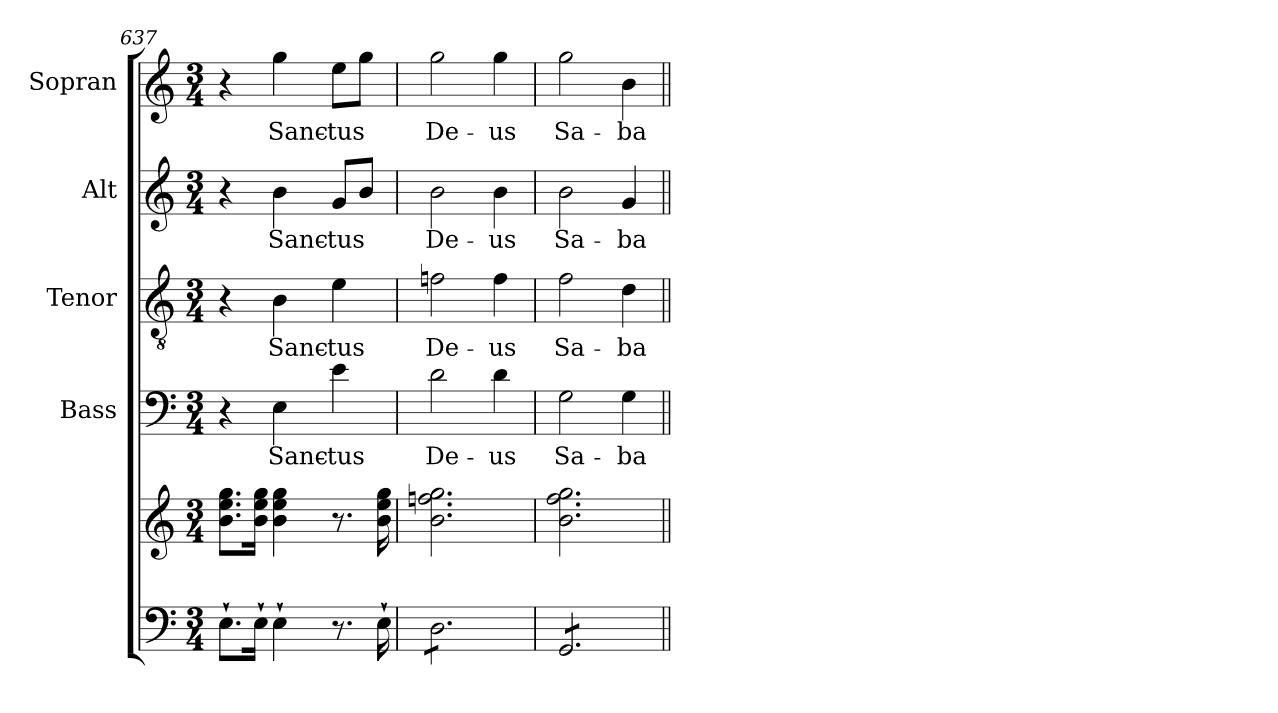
**kern	**kern	**kern	**text	**kern	**text	**kern	**text	**kern	**text
*part5	*part5	*part4	*part4	*part3	*part3	*part2	*part2	*part1	*part1
*staff6	*staff5	*staff4	*staff4	*staff3	*staff3	*staff2	*staff2	*staff1	*staff1
*	*	*I"Bass	*	*I"Tenor	*	*I"Alt	*	*I"Sopran	*
*	*	*I'B.	*	*I'T.	*	*I'A.	*	*I'S.	*
*clefF4	*clefG2	*clefF4	*	*clefGv2	*	*clefG2	*	*clefG2	*
*k[]	*k[]	*k[]	*	*k[]	*	*k[]	*	*k[]	*
*C:	*C:	*C:	*	*C:	*	*C:	*	*C:	*
*M3/4	*M3/4	*M3/4	*	*M3/4	*	*M3/4	*	*M3/4	*
=637	=637	=637	=637	=637	=637	=637	=637	=637	=637
8.E`>\L	8.b\ 8.ee\ 8.gg\L	4r	.	4r	.	4r	.	4r	.
16E`>\Jk	16b\ 16ee\ 16gg\Jk	.	.	.	.	.	.	.	.
!	!	!	!LO:LY:b	!	!LO:LY:b	!	!LO:LY:b	!	!LO:LY:b
4E`>\	4b\ 4ee\ 4gg\	4E\	Sanc-	4B\	Sanc-	4b\	Sanc-	4gg\	Sanc-
!	!	!	!LO:LY:b	!	!LO:LY:b	!	!LO:LY:b	!	!LO:LY:b
8.r	8.r	4e\	-tus	4e\	-tus	8g/L	-tus	8ee\L	-tus
.	.	.	.	.	.	8b/J	.	8gg\J	.
16E`>\	16b\ 16ee\ 16gg\	.	.	.	.	.	.	.	.
=638	=638	=638	=638	=638	=638	=638	=638	=638	=638
!	!	!	!LO:LY:b	!	!LO:LY:b	!	!LO:LY:b	!	!LO:LY:b
*tremolo	*	*	*	*	*	*	*	*	*
8D\L	2.b\ 2.ffn\ 2.gg\	2d\	De-	2fn\	De-	2b\	De-	2gg\	De-
8D\	.	.	.	.	.	.	.	.	.
8D\	.	.	.	.	.	.	.	.	.
8D\	.	.	.	.	.	.	.	.	.
!	!	!	!LO:LY:b	!	!LO:LY:b	!	!LO:LY:b	!	!LO:LY:b
8D\	.	4d\	-us	4f\	-us	4b\	-us	4gg\	-us
8D\J	.	.	.	.	.	.	.	.	.
=639	=639	=639	=639	=639	=639	=639	=639	=639	=639
!	!	!	!LO:LY:b	!	!LO:LY:b	!	!LO:LY:b	!	!LO:LY:b
8GG/L	2.b\ 2.ff\ 2.gg\	2G\	Sa-	2f\	Sa-	2b\	Sa-	2gg\	Sa-
8GG/	.	.	.	.	.	.	.	.	.
8GG/	.	.	.	.	.	.	.	.	.
8GG/	.	.	.	.	.	.	.	.	.
!	!	!	!LO:LY:b	!	!LO:LY:b	!	!LO:LY:b	!	!LO:LY:b
8GG/	.	4G\	-ba-	4d\	-ba-	4g/	-ba-	4b\	-ba-
8GG/J	.	.	.	.	.	.	.	.	.
*Xtremolo	*	*	*	*	*	*	*	*	*
=||	=||	=||	=||	=||	=||	=||	=||	=||	=||
*-	*-	*-	*-	*-	*-	*-	*-	*-	*-
